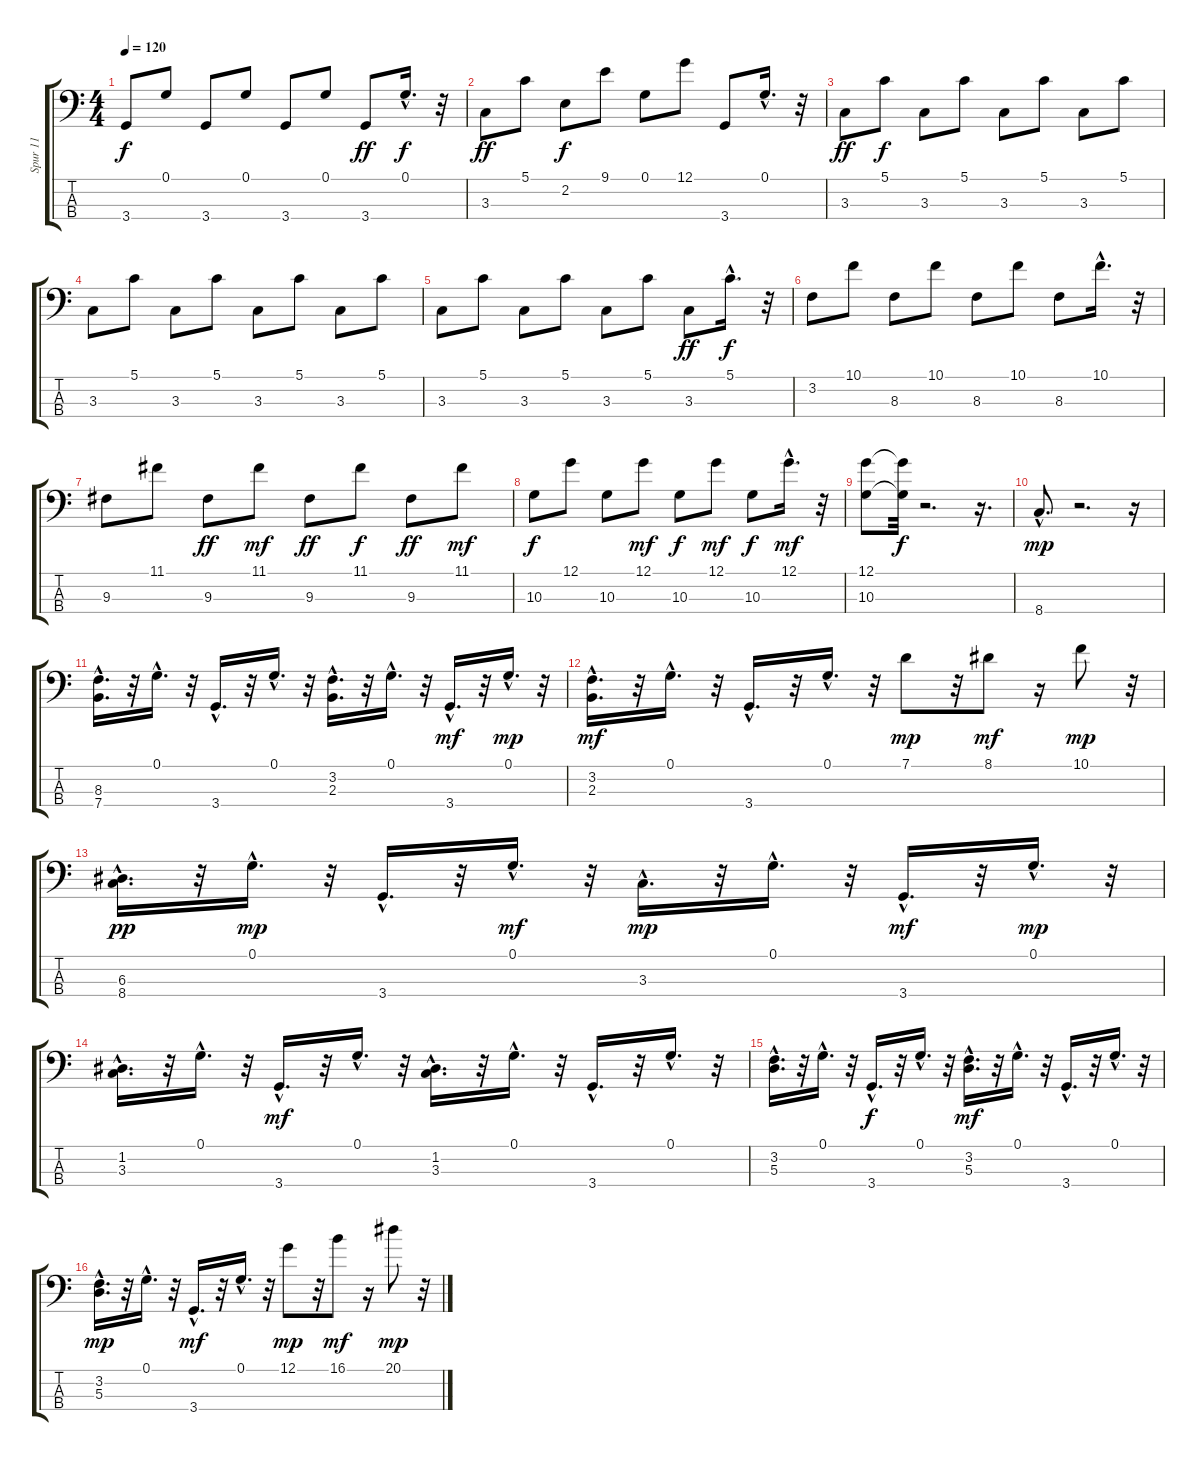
\track ("Spur 11" "Spur 11") {instrument synthbass2}
\staff {score tabs}
\tuning (G2 D2 A1 E1) {hide}
\ts (4 4)
\tempo 120
\clef f4
\ks c
3.4.8{dy f} 0.1.8 3.4.8 0.1.8 3.4.8 0.1.8 3.4.8{dy ff} 0.1{hac}.16{d dy f} r.32 |
3.3.8{dy ff instrument synthbass2} 5.1.8 2.2.8{dy f} 9.1.8 0.1.8 12.1.8 3.4.8 0.1{hac}.16{d} r.32 |
3.3.8{dy ff instrument synthbass2} 5.1.8{dy f} 3.3.8 5.1.8 3.3.8 5.1.8 3.3.8 5.1.8 |
3.3.8 5.1.8 3.3.8 5.1.8 3.3.8 5.1.8 3.3.8 5.1.8 |
3.3.8 5.1.8 3.3.8 5.1.8 3.3.8 5.1.8 3.3.8{dy ff} 5.1{hac}.16{d dy f} r.32 |
3.2.8{instrument synthbass2} 10.1.8 8.3.8 10.1.8 8.3.8 10.1.8 8.3.8 10.1{hac}.16{d} r.32 |
9.3.8{instrument synthbass2} 11.1.8 9.3.8{dy ff} 11.1.8{dy mf} 9.3.8{dy ff} 11.1.8{dy f} 9.3.8{dy ff} 11.1.8{dy mf} |
10.3.8{dy f instrument synthbass2} 12.1.8 10.3.8 12.1.8{dy mf} 10.3.8{dy f} 12.1.8{dy mf} 10.3.8{dy f} 12.1{hac}.16{d dy mf} r.32 |
(12.1 10.3).8{instrument synthbass2} (12.1{t} 10.3{t}).32{dy f} r.2{d} r.16{d} |
8.4{hac}.8{d dy mp instrument synthbass2} r.2{d} r.16 |
(8.3{hac} 7.4{hac}).16{d} r.32 0.1{hac}.16{d} r.32 3.4{hac}.16{d} r.32 0.1{hac}.16{d} r.32 (3.2{hac} 2.3{hac}).16{d} r.32 0.1{hac}.16{d} r.32 3.4{hac}.16{d dy mf} r.32 0.1{hac}.16{d dy mp} r.32 |
(3.2{hac} 2.3{hac}).16{d dy mf instrument synthbass2} r.32 0.1{hac}.16{d} r.32 3.4{hac}.16{d} r.32 0.1{hac}.16{d} r.32 7.1.8{dy mp} r.32 8.1.8{dy mf} r.16 10.1.8{dy mp} r.32 |
(6.3{hac} 8.4{hac}).16{d dy pp} r.32 0.1{hac}.16{d dy mp} r.32 3.4{hac}.16{d} r.32 0.1{hac}.16{d dy mf} r.32 3.3{hac}.16{d dy mp} r.32 0.1{hac}.16{d} r.32 3.4{hac}.16{d dy mf} r.32 0.1{hac}.16{d dy mp} r.32 |
(1.2{hac} 3.3{hac}).16{d} r.32 0.1{hac}.16{d} r.32 3.4{hac}.16{d dy mf} r.32 0.1{hac}.16{d} r.32 (1.2{hac} 3.3{hac}).16{d} r.32 0.1{hac}.16{d} r.32 3.4{hac}.16{d} r.32 0.1{hac}.16{d} r.32 |
(3.2{hac} 5.3{hac}).16{d} r.32 0.1{hac}.16{d} r.32 3.4{hac}.16{d dy f} r.32 0.1{hac}.16{d} r.32 (3.2{hac} 5.3{hac}).16{d dy mf} r.32 0.1{hac}.16{d} r.32 3.4{hac}.16{d} r.32 0.1{hac}.16{d} r.32 |
(3.2{hac} 5.3{hac}).16{d dy mp} r.32 0.1{hac}.16{d} r.32 3.4{hac}.16{d dy mf} r.32 0.1{hac}.16{d} r.32 12.1.8{dy mp} r.32 16.1.8{dy mf} r.16 20.1.8{dy mp} r.32
